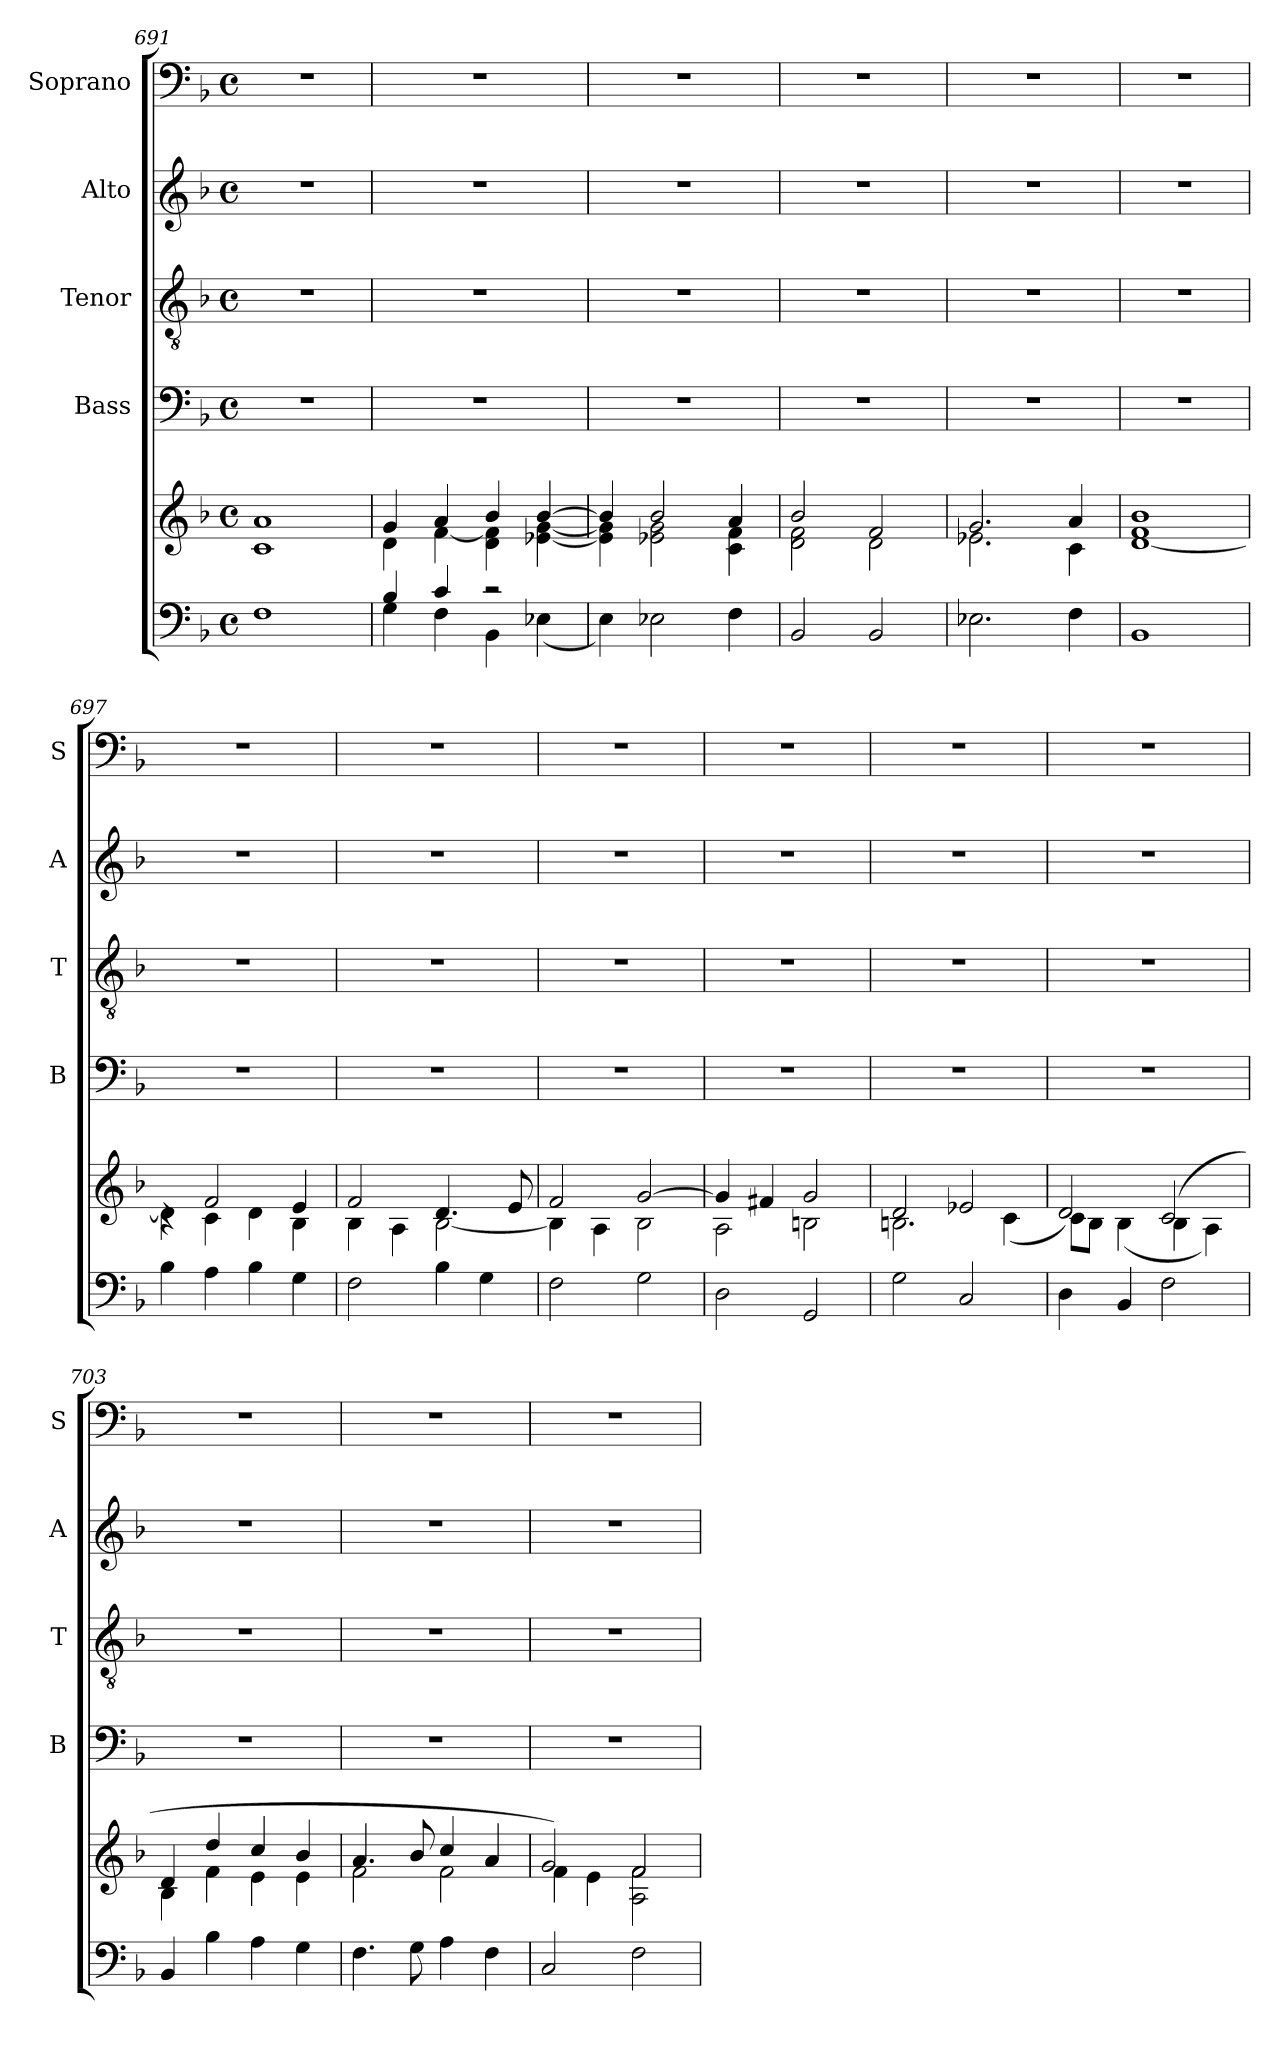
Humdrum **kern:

**kern	**kern	**kern	**kern	**kern	**kern
*part6	*part5	*part4	*part3	*part2	*part1
*staff6	*staff5	*staff4	*staff3	*staff2	*staff1
*	*	*I"Bass	*I"Tenor	*I"Alto	*I"Soprano
*	*	*I'B	*I'T	*I'A	*I'S
*clefF4	*clefG2	*clefF4	*clefGv2	*clefG2	*clefF4
*k[b-]	*k[b-]	*k[b-]	*k[b-]	*k[b-]	*k[b-]
*F:	*F:	*F:	*F:	*F:	*F:
*M4/4	*M4/4	*M4/4	*M4/4	*M4/4	*M4/4
*met(c)	*met(c)	*met(c)	*met(c)	*met(c)	*met(c)
=691	=691	=691	=691	=691	=691
1F	1c 1a	1r	1r	1r	1r
!!LO:LB:g=z
=692	=692	=692	=692	=692	=692
*^	*^	*	*	*	*
4B-/	4G\	4g/	4d\	1r	1r	1r	1r
4c/	4F\	4a/	[<4f\	.	.	.	.
2rc	4BB-\	4b-/	4d\ 4f\]	.	.	.	.
.	(<4E-X\	[>4b-/	[<4e-X\ [<4g\	.	.	.	.
*v	*v	*	*	*	*	*	*
=693	=693	=693	=693	=693	=693	=693
4E\)	4b-/]	4e-\] 4g\]	1r	1r	1r	1r
2E-X\	2b-/	2e-X\ 2g\	.	.	.	.
4F\	4a/	4c\ 4f\	.	.	.	.
=694	=694	=694	=694	=694	=694	=694
2BB-/	2b-/	2d\ 2f\	1r	1r	1r	1r
2BB-/	2f/	2d\	.	.	.	.
=695	=695	=695	=695	=695	=695	=695
2.E-X\	2.g/	2.e-X\	1r	1r	1r	1r
4F\	4a/	4c\	.	.	.	.
*	*v	*v	*	*	*	*
=696	=696	=696	=696	=696	=696
1BB-	[<1d 1f 1b-	1r	1r	1r	1r
=697	=697	=697	=697	=697	=697
*	*^	*	*	*	*
4B-\	4d\]	4rc	1r	1r	1r	1r
4A\	4c\	2f/	.	.	.	.
4B-\	4d\	.	.	.	.	.
4G\	4e/	4B-\	.	.	.	.
!!LO:LB:g=z
=698	=698	=698	=698	=698	=698	=698
2F\	2f/	4B-\	1r	1r	1r	1r
.	.	4A\	.	.	.	.
4B-\	4.d/	[<2B-\	.	.	.	.
4G\	.	.	.	.	.	.
.	8e/	.	.	.	.	.
=699	=699	=699	=699	=699	=699	=699
2F\	2f/	4B-\]	1r	1r	1r	1r
.	.	4A\	.	.	.	.
2G\	[>2g/	2B-\	.	.	.	.
=700	=700	=700	=700	=700	=700	=700
2D\	4g/]	2A\	1r	1r	1r	1r
.	4f#X/	.	.	.	.	.
2GG/	2g/	2Bn\	.	.	.	.
=701	=701	=701	=701	=701	=701	=701
2G\	2d/	2.Bn\	1r	1r	1r	1r
2C/	2e-X/	.	.	.	.	.
.	.	(<4c\	.	.	.	.
=702	=702	=702	=702	=702	=702	=702
4D\	2d/)	8c\L	1r	1r	1r	1r
.	.	8B-\J	.	.	.	.
4BB-/	.	(>4B-\	.	.	.	.
2F\	(2c/	4B-\	.	.	.	.
.	.	4A\)	.	.	.	.
=703	=703	=703	=703	=703	=703	=703
4BB-/	4d/	4B-\	1r	1r	1r	1r
4B-\	4dd/	4f\	.	.	.	.
4A\	4cc/	4e\	.	.	.	.
4G\	4b-/	4e\	.	.	.	.
!!LO:LB:g=z
=704	=704	=704	=704	=704	=704	=704
4.F\	4.a/	2f\	1r	1r	1r	1r
8G\	8b-/	.	.	.	.	.
4A\	4cc/	(<2f\	.	.	.	.
4F\	4a/	.	.	.	.	.
=705	=705	=705	=705	=705	=705	=705
*	*	*^	*	*	*	*
2C/	2g/)	4f\	2ryy	1r	1r	1r	1r
.	.	4e\	.	.	.	.	.
2F\	2f/	2A\	2f\	.	.	.	.
*	*v	*v	*v	*	*	*	*
=	=	=	=	=	=
*-	*-	*-	*-	*-	*-
